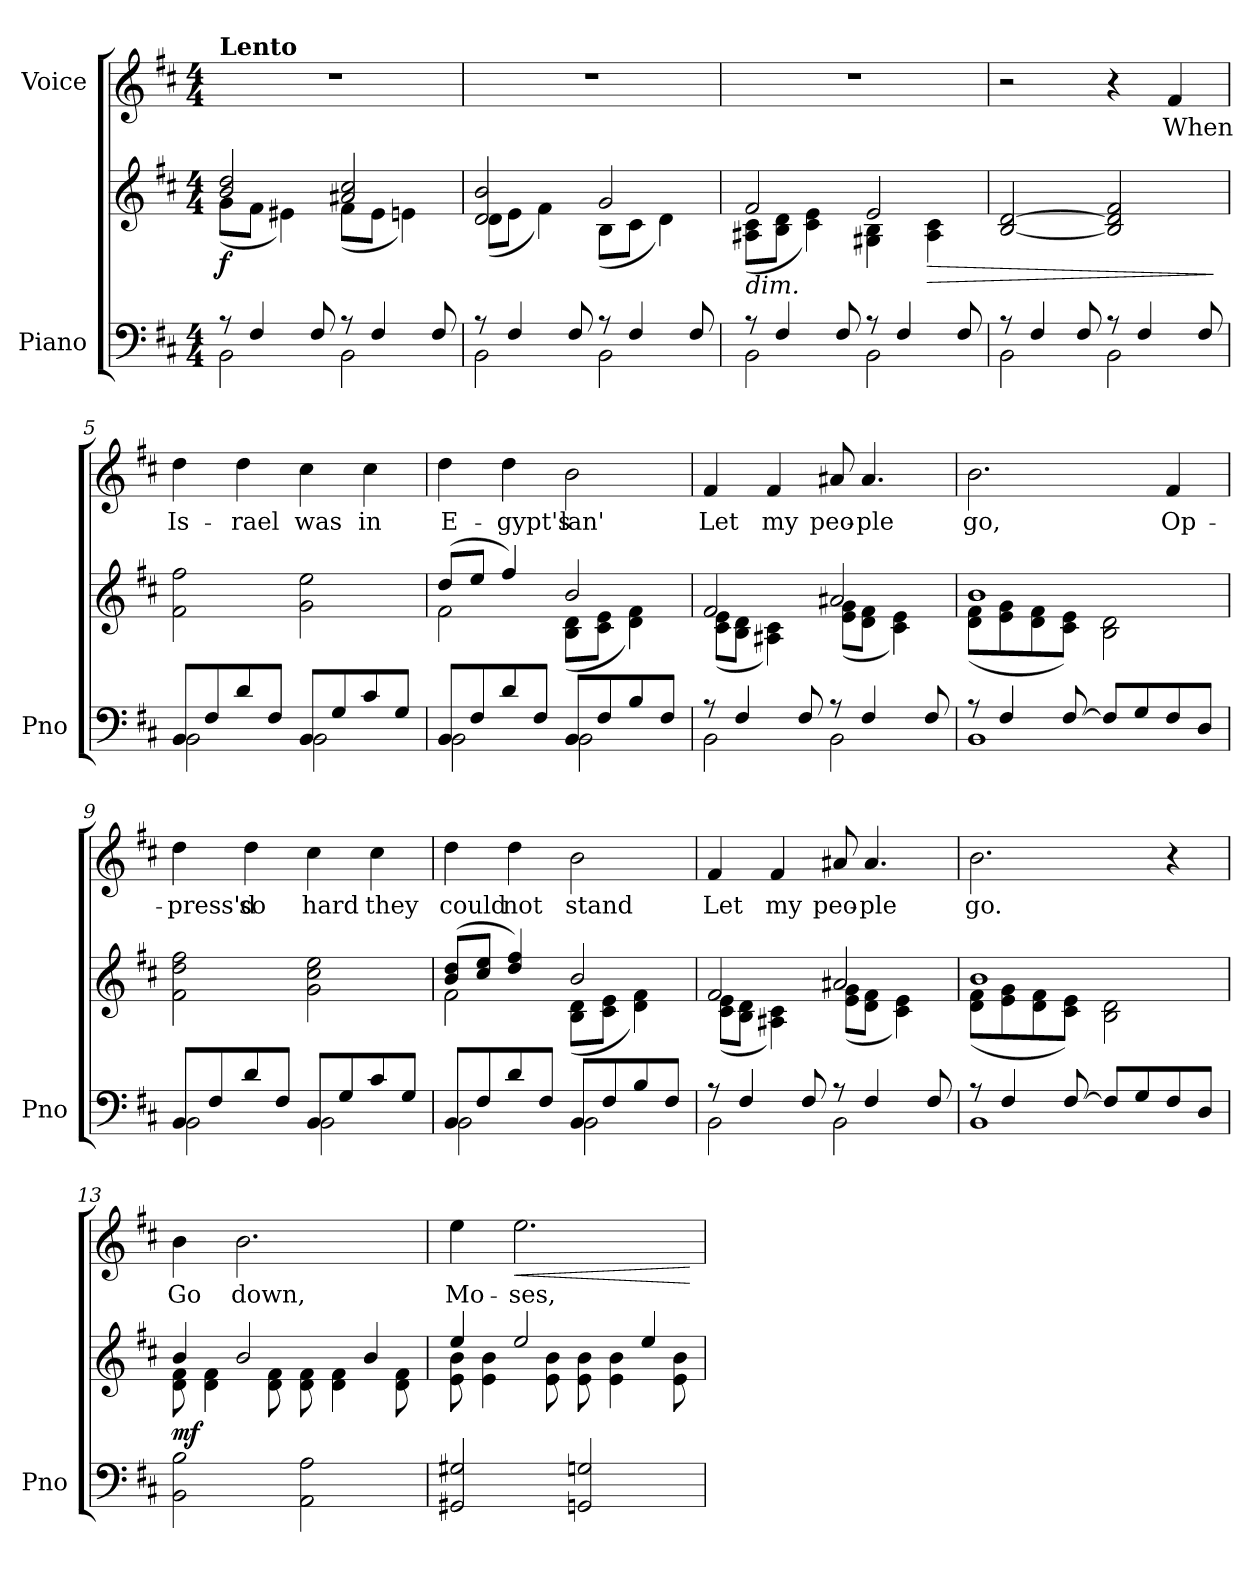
**kern	**kern	**dynam	**kern	**text	**dynam
*part2	*part2	*part2	*part1	*part1	*part1
*staff3	*staff2	*staff2/3	*staff1	*staff1	*staff1
*I"Piano	*	*	*I"Voice	*	*
*I'Pno	*	*	*	*	*
*clefF4	*clefG2	*	*clefG2	*	*
*k[f#c#]	*k[f#c#]	*	*k[f#c#]	*	*
*M4/4	*M4/4	*	*M4/4	*	*
=1	=1	=1	=1	=1	=1
*^	*^	*	*	*	*
!	!	!	!	!	!LO:TX:a:B:t=Lento	!	!
!	!	!	!	!LO:DY:b	!	!	!
8r	2BB\	2b/ 2dd/	(8g\L	f	1r	.	.
4F#/	.	.	8f#\J	.	.	.	.
.	.	.	4e#X\)	.	.	.	.
8F#/	.	.	.	.	.	.	.
8r	2BB\	2a#X/ 2cc#/	(8f#\L	.	.	.	.
4F#/	.	.	8e#\J	.	.	.	.
.	.	.	4en\)	.	.	.	.
8F#/	.	.	.	.	.	.	.
=2	=2	=2	=2	=2	=2	=2	=2
8r	2BB\	2d/ 2b/	(8d\L	.	1r	.	.
4F#/	.	.	8e\J	.	.	.	.
.	.	.	4f#\)	.	.	.	.
8F#/	.	.	.	.	.	.	.
8r	2BB\	2g/	(8B\L	.	.	.	.
4F#/	.	.	8c#\J	.	.	.	.
.	.	.	4d\)	.	.	.	.
8F#/	.	.	.	.	.	.	.
=3	=3	=3	=3	=3	=3	=3	=3
!	!	!LO:TX:b:i:t=dim.	!	!	!	!	!
8r	2BB\	2f#/	(8A#X\ 8c#\L	.	1r	.	.
4F#/	.	.	8B\ 8d\J	.	.	.	.
.	.	.	4c#\ 4e\)	.	.	.	.
8F#/	.	.	.	.	.	.	.
8r	2BB\	2e/	4G#X\ 4B\	.	.	.	.
4F#/	.	.	.	.	.	.	.
!	!	!	!	!LO:HP:b	!	!	!
.	.	.	4A#\ 4c#\	>	.	.	.
8F#/	.	.	.	.	.	.	.
*	*	*v	*v	*	*	*	*
!!LO:LB:g=z
=4	=4	=4	=4	=4	=4	=4
8r	2BB\	[2B/ [<2d/	.	2r	.	.
4F#/	.	.	.	.	.	.
8F#/	.	.	.	.	.	.
8r	2BB\	2B/] 2d/] 2f#/	.	4r	.	.
4F#/	.	.	.	.	.	.
!	!	!	!	!	!LO:LY:b	!
.	.	.	.	4f#/	When	.
8F#/	.	.	.	.	.	.
*v	*v	*	*	*	*	*
.	.	]	.	.	.
!!LO:LB:g=z
=5	=5	=5	=5	=5	=5
*^	*	*	*	*	*
!	!	!	!	!	!LO:LY:b	!
8BB/L	2BB\	2f#\ 2ff#\	.	4dd\	Is-	.
8F#/	.	.	.	.	.	.
!	!	!	!	!	!LO:LY:b	!
8d/	.	.	.	4dd\	-rael	.
8F#/J	.	.	.	.	.	.
!	!	!	!	!	!LO:LY:b	!
8BB/L	2BB\	2g\ 2ee\	.	4cc#\	was	.
8G/	.	.	.	.	.	.
!	!	!	!	!	!LO:LY:b	!
8c#/	.	.	.	4cc#\	in	.
8G/J	.	.	.	.	.	.
=6	=6	=6	=6	=6	=6	=6
*	*	*^	*	*	*	*
!	!	!	!	!	!	!LO:LY:b	!
8BB/L	2BB\	(8dd/L	2f#\	.	4dd\	E-	.
8F#/	.	8ee/J	.	.	.	.	.
!	!	!	!	!	!	!LO:LY:b	!
8d/	.	4ff#/)	.	.	4dd\	-gypt's	.
8F#/J	.	.	.	.	.	.	.
!	!	!	!	!	!	!LO:LY:b	!
8BB/L	2BB\	2b/	(8B\ 8d\L	.	2b\	lan'	.
8F#/	.	.	8c#\ 8e\J	.	.	.	.
8B/	.	.	4d\ 4f#\)	.	.	.	.
8F#/J	.	.	.	.	.	.	.
=7	=7	=7	=7	=7	=7	=7	=7
!	!	!	!	!	!	!LO:LY:b	!
8r	2BB\	2f#/	(8c#\ 8e\L	.	4f#/	Let	.
4F#/	.	.	8B\ 8d\J	.	.	.	.
!	!	!	!	!	!	!LO:LY:b	!
.	.	.	4A#X\ 4c#\)	.	4f#/	my	.
8F#/	.	.	.	.	.	.	.
!	!	!	!	!	!	!LO:LY:b	!
8r	2BB\	2a#X/	(8e\ 8g\L	.	8a#X/	peo-	.
!	!	!	!	!	!	!LO:LY:b	!
4F#/	.	.	8d\ 8f#\J	.	4.a#/	-ple	.
.	.	.	4c#\ 4e\)	.	.	.	.
8F#/	.	.	.	.	.	.	.
!!LO:PB:g=z
=8	=8	=8	=8	=8	=8	=8	=8
!	!	!	!	!	!	!LO:LY:b	!
8r	1BB	1b	(8d\ 8f#\L	.	2.b\	go,	.
4F#/	.	.	8e\ 8g\	.	.	.	.
.	.	.	8d\ 8f#\	.	.	.	.
[<8F#/	.	.	8c#\ 8e\J)	.	.	.	.
8F#/L]	.	.	2B\ 2d\	.	.	.	.
8G/	.	.	.	.	.	.	.
!	!	!	!	!	!	!LO:LY:b	!
8F#/	.	.	.	.	4f#/	Op-	.
8D/J	.	.	.	.	.	.	.
*	*	*v	*v	*	*	*	*
!!LO:LB:g=z
=9	=9	=9	=9	=9	=9	=9
!	!	!	!	!	!LO:LY:b	!
8BB/L	2BB\	2f#\ 2dd\ 2ff#\	.	4dd\	-press'd	.
8F#/	.	.	.	.	.	.
!	!	!	!	!	!LO:LY:b	!
8d/	.	.	.	4dd\	so	.
8F#/J	.	.	.	.	.	.
!	!	!	!	!	!LO:LY:b	!
8BB/L	2BB\	2g\ 2cc#\ 2ee\	.	4cc#\	hard	.
8G/	.	.	.	.	.	.
!	!	!	!	!	!LO:LY:b	!
8c#/	.	.	.	4cc#\	they	.
8G/J	.	.	.	.	.	.
=10	=10	=10	=10	=10	=10	=10
*	*	*^	*	*	*	*
!	!	!	!	!	!	!LO:LY:b	!
8BB/L	2BB\	(8b/ 8dd/L	2f#\	.	4dd\	could	.
8F#/	.	8cc#/ 8ee/J	.	.	.	.	.
!	!	!	!	!	!	!LO:LY:b	!
8d/	.	4dd/ 4ff#/)	.	.	4dd\	not	.
8F#/J	.	.	.	.	.	.	.
!	!	!	!	!	!	!LO:LY:b	!
8BB/L	2BB\	2b/	(8B\ 8d\L	.	2b\	stand	.
8F#/	.	.	8c#\ 8e\J	.	.	.	.
8B/	.	.	4d\ 4f#\)	.	.	.	.
8F#/J	.	.	.	.	.	.	.
=11	=11	=11	=11	=11	=11	=11	=11
!	!	!	!	!	!	!LO:LY:b	!
8r	2BB\	2f#/	(8c#\ 8e\L	.	4f#/	Let	.
4F#/	.	.	8B\ 8d\J	.	.	.	.
!	!	!	!	!	!	!LO:LY:b	!
.	.	.	4A#X\ 4c#\)	.	4f#/	my	.
8F#/	.	.	.	.	.	.	.
!	!	!	!	!	!	!LO:LY:b	!
8r	2BB\	2a#X/	(8e\ 8g\L	.	8a#X/	peo-	.
!	!	!	!	!	!	!LO:LY:b	!
4F#/	.	.	8d\ 8f#\J	.	4.a#/	-ple	.
.	.	.	4c#\ 4e\)	.	.	.	.
8F#/	.	.	.	.	.	.	.
!!LO:LB:g=z
=12	=12	=12	=12	=12	=12	=12	=12
!	!	!	!	!	!	!LO:LY:b	!
8r	1BB	1b	(8d\ 8f#\L	.	2.b\	go.	.
4F#/	.	.	8e\ 8g\	.	.	.	.
.	.	.	8d\ 8f#\	.	.	.	.
[<8F#/	.	.	8c#\ 8e\J)	.	.	.	.
8F#/L]	.	.	2B\ 2d\	.	.	.	.
8G/	.	.	.	.	.	.	.
8F#/	.	.	.	.	4r	.	.
8D/J	.	.	.	.	.	.	.
*v	*v	*	*	*	*	*	*
!!LO:PB:g=z
=13	=13	=13	=13	=13	=13	=13
!	!	!	!LO:DY:b	!	!LO:LY:b	!
2BB\ 2B\	4b/	8d\ 8f#\	mf	4b\	Go	.
.	.	4d\ 4f#\	.	.	.	.
!	!	!	!	!	!LO:LY:b	!
.	2b/	.	.	2.b\	down,	.
.	.	8d\ 8f#\	.	.	.	.
2AA\ 2A\	.	8d\ 8f#\	.	.	.	.
.	.	4d\ 4f#\	.	.	.	.
.	4b/	.	.	.	.	.
.	.	8d\ 8f#\	.	.	.	.
=14	=14	=14	=14	=14	=14	=14
!	!	!	!	!	!LO:LY:b	!
2GG#X/ 2G#X/	4ee/	8e\ 8b\	.	4ee\	Mo-	.
.	.	4e\ 4b\	.	.	.	.
!	!	!	!	!	!LO:LY:b	!LO:HP:b
.	2ee/	.	.	2.ee\	-ses,	<
.	.	8e\ 8b\	.	.	.	.
2GGn/ 2Gn/	.	8e\ 8b\	.	.	.	.
.	.	4e\ 4b\	.	.	.	.
.	4ee/	.	.	.	.	.
.	.	8e\ 8b\	.	.	.	.
*	*v	*v	*	*	*	*
.	.	.	.	.	[
=	=	=	=	=	=
*-	*-	*-	*-	*-	*-
